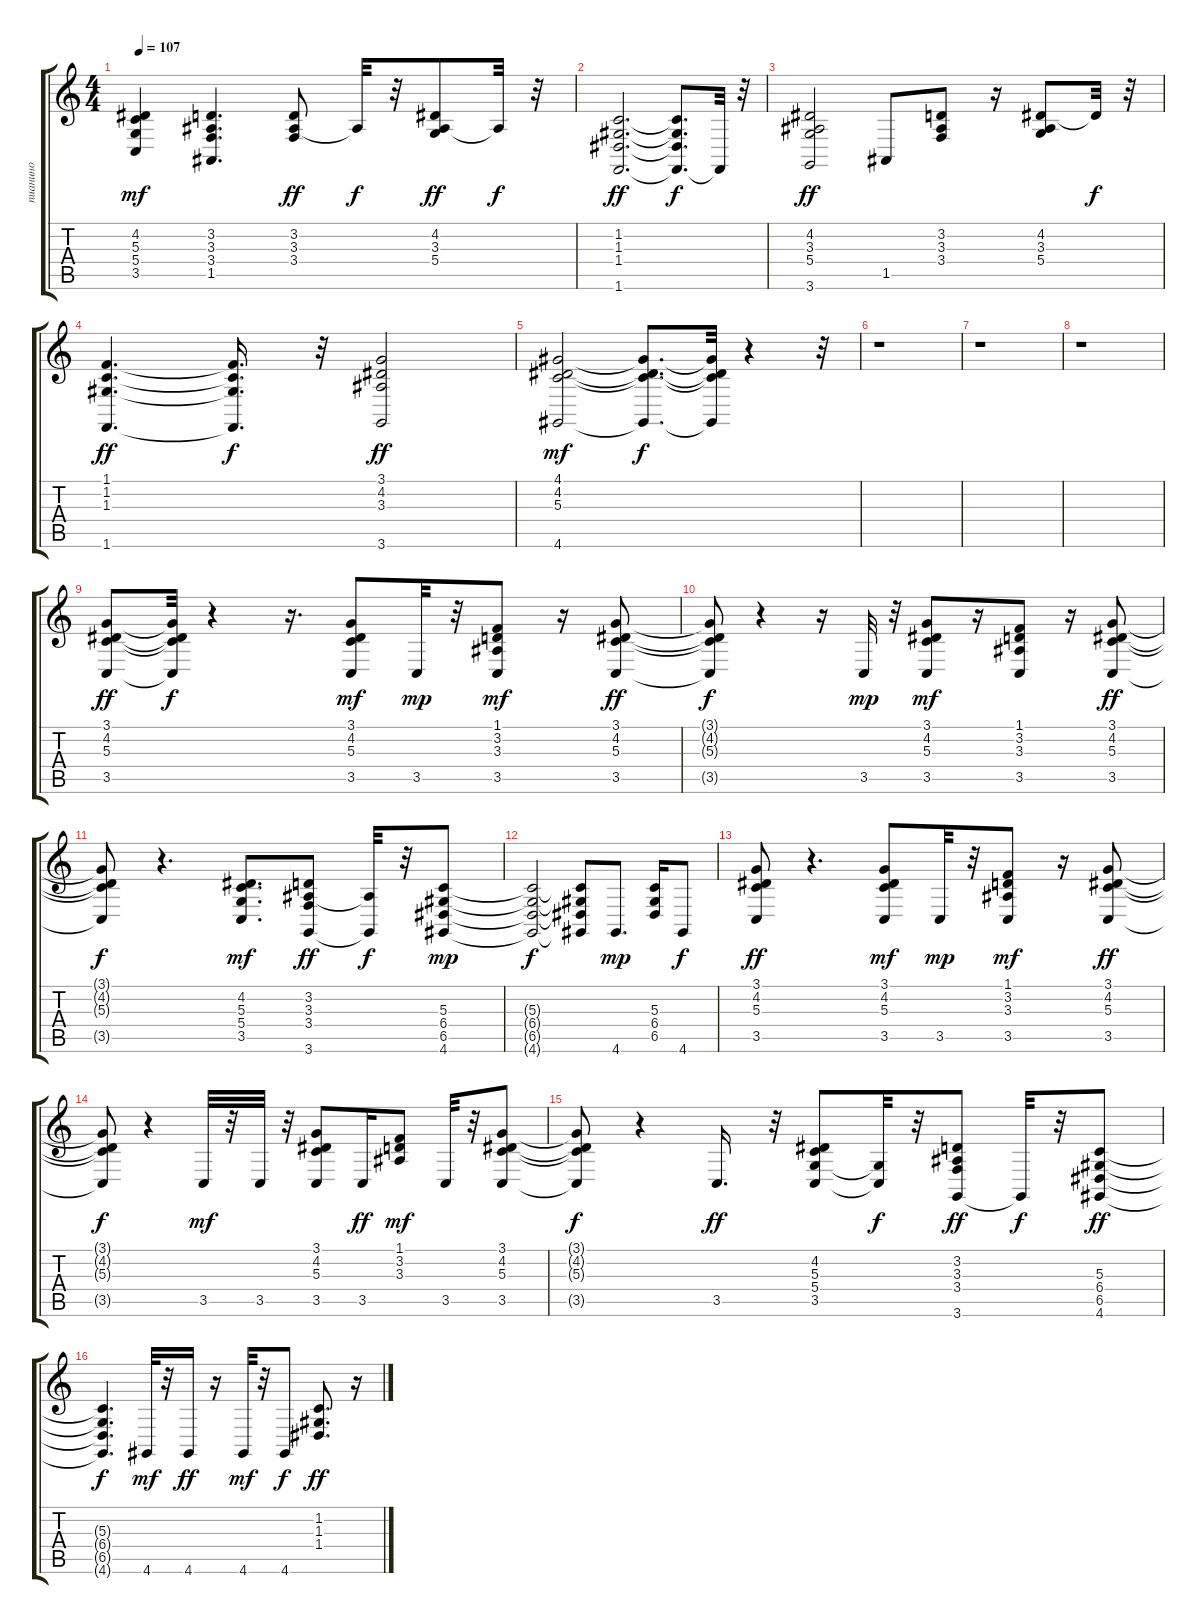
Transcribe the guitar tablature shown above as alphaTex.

\track ("пианино" "пианино") {instrument electricgrandpiano}
\staff {score tabs}
\tuning (E4 B3 G3 D3 A2 E2) {hide}
\ts (4 4)
\tempo 107
\clef g2
\ks c
(4.2 5.3 5.4 3.5).4{dy mf} (3.2 3.3 3.4 1.5).4{d} (3.2 3.3 3.4).8{dy ff} 3.3{t}.32{dy f} r.32 (4.2 3.3 5.4).8{dy ff} 3.3{t}.32{dy f} r.32 |
(1.2 1.3 1.4 1.6).2{d dy ff} (1.2{t} 1.3{t} 1.4{t} 1.6{t}).8{d dy f} 1.6{t}.32 r.32 |
(4.2 3.3 5.4 3.6).2{dy ff} 1.5.8 (3.2 3.3 3.4).8 r.16 (4.2 3.3 5.4).8 4.2{t}.32{dy f} r.32 |
(1.1 1.2 1.3 1.6).4{d dy ff} (1.1{t} 1.2{t} 1.3{t} 1.6{t}).16{d dy f} r.32 (3.1 4.2 3.3 3.6).2{dy ff} |
(4.1 4.2 5.3 4.6).2{dy mf} (4.1{t} 4.2{t} 5.3{t} 4.6{t}).8{d dy f} (4.1{t} 4.2{t} 5.3{t} 4.6{t}).32 r.4 r.32 |
r.1 |
r.1 |
r.1 |
(3.1 4.2 5.3 3.5).8{dy ff} (3.1{t} 4.2{t} 5.3{t} 3.5{t}).32{dy f} r.4 r.16{d} (3.1 4.2 5.3 3.5).8{dy mf} 3.5.32{dy mp} r.32 (1.1 3.2 3.3 3.5).8{dy mf} r.16 (3.1 4.2 5.3 3.5).8{dy ff} |
(3.1{t} 4.2{t} 5.3{t} 3.5{t}).8{dy f} r.4 r.16 3.5.32{dy mp} r.32 (3.1 4.2 5.3 3.5).8{dy mf} r.16 (1.1 3.2 3.3 3.5).8 r.16 (3.1 4.2 5.3 3.5).8{dy ff} |
(3.1{t} 4.2{t} 5.3{t} 3.5{t}).8{dy f} r.4{d} (4.2 5.3 5.4 3.5).8{d dy mf} (3.2 3.3 3.4 3.6).8{dy ff} (3.3{t} 3.6{t}).32{dy f} r.32 (5.3 6.4 6.5 4.6).8{dy mp} |
(5.3{t} 6.4{t} 6.5{t} 4.6{t}).2{dy f} (5.3{t} 6.4{t} 6.5{t} 4.6{t}).8 4.6.8{d dy mp} (5.3 6.4 6.5).16 4.6.8{dy f} |
(3.1 4.2 5.3 3.5).8{dy ff} r.4{d} (3.1 4.2 5.3 3.5).8{dy mf} 3.5.32{dy mp} r.32 (1.1 3.2 3.3 3.5).8{dy mf} r.16 (3.1 4.2 5.3 3.5).8{dy ff} |
(3.1{t} 4.2{t} 5.3{t} 3.5{t}).8{dy f} r.4 3.5.32{dy mf} r.32 3.5.32 r.32 (3.1 4.2 5.3 3.5).8 3.5.16{dy ff} (1.1 3.2 3.3).8{dy mf} 3.5.32 r.32 (3.1 4.2 5.3 3.5).8 |
(3.1{t} 4.2{t} 5.3{t} 3.5{t}).8{dy f} r.4 3.5.16{d dy ff} r.32 (4.2 5.3 5.4 3.5).8 (5.4{t} 3.5{t}).32{dy f} r.32 (3.2 3.3 3.4 3.6).8{dy ff} 3.6{t}.32{dy f} r.32 (5.3 6.4 6.5 4.6).8{dy ff} |
(5.3{t} 6.4{t} 6.5{t} 4.6{t}).4{d dy f} 4.6.32{dy mf} r.32 4.6.16{dy ff} r.16 4.6.32{dy mf} r.32 4.6.8{dy f} (1.2 1.3 1.4).8{d dy ff} r.16
